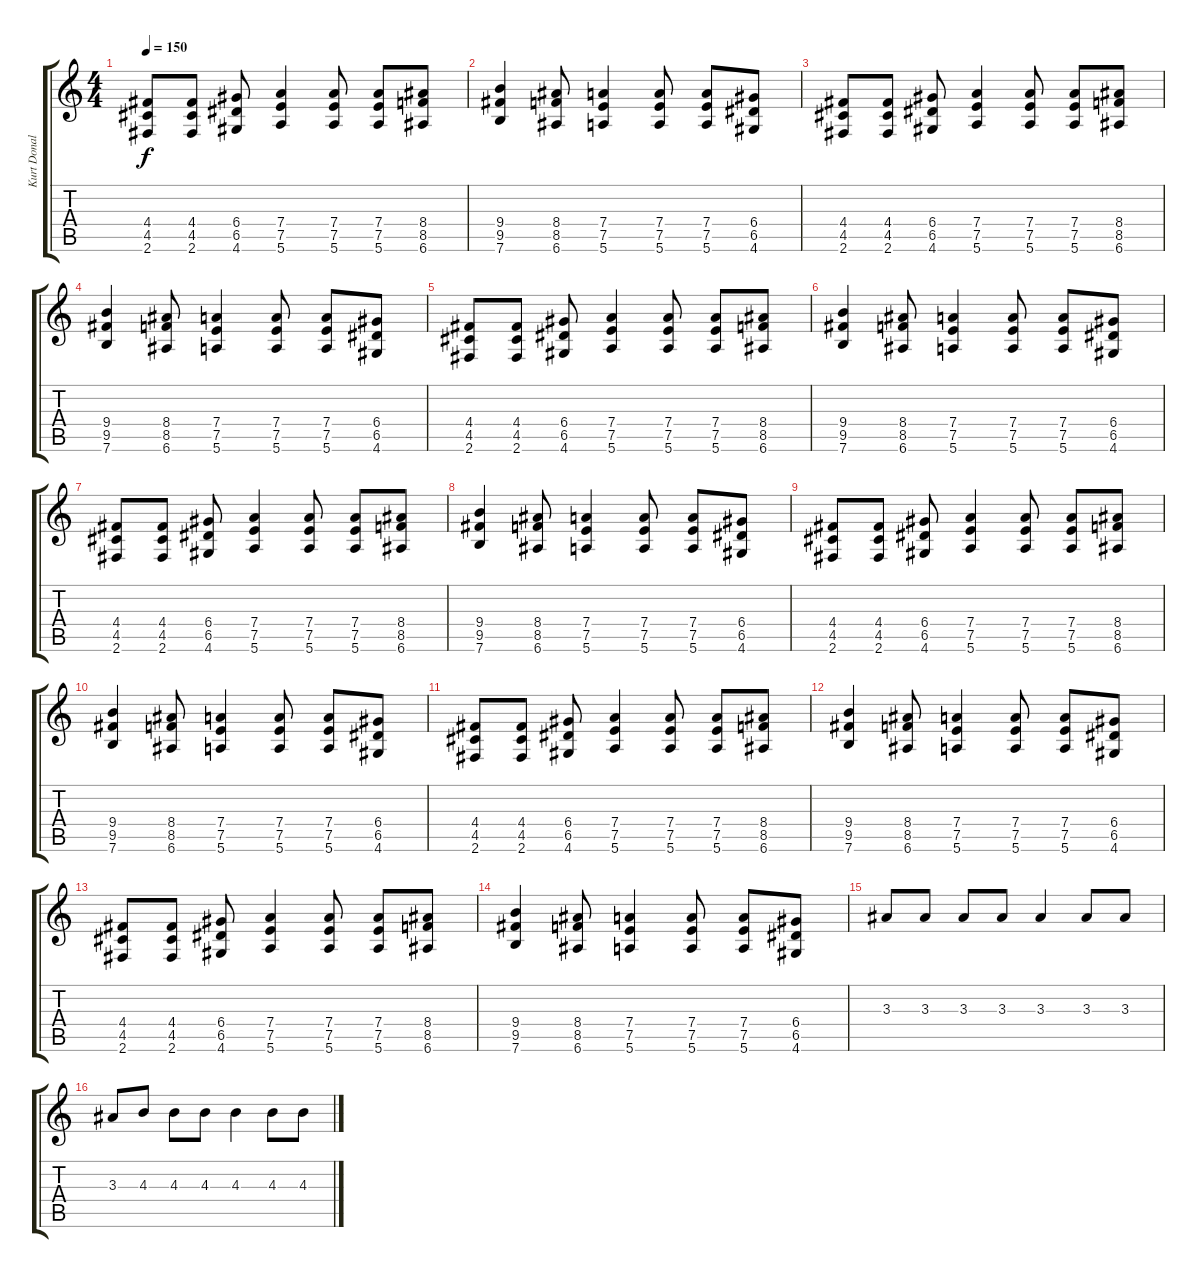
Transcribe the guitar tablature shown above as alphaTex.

\track ("Kurt Donald Cobain (Guitar)" "Kurt Donal") {instrument electricguitarclean}
\staff {score tabs}
\tuning (E4 B3 G3 D3 A2 E2) {hide}
\ts (4 4)
\tempo 150
\clef g2
\ks c
(4.4 4.5 2.6).8{dy f} (4.4 4.5 2.6).8 (6.4 6.5 4.6).8 (7.4 7.5 5.6).4 (7.4 7.5 5.6).8 (7.4 7.5 5.6).8 (8.4 8.5 6.6).8 |
(9.4 9.5 7.6).4 (8.4 8.5 6.6).8 (7.4 7.5 5.6).4 (7.4 7.5 5.6).8 (7.4 7.5 5.6).8 (6.4 6.5 4.6).8 |
(4.4 4.5 2.6).8 (4.4 4.5 2.6).8 (6.4 6.5 4.6).8 (7.4 7.5 5.6).4 (7.4 7.5 5.6).8 (7.4 7.5 5.6).8 (8.4 8.5 6.6).8 |
(9.4 9.5 7.6).4 (8.4 8.5 6.6).8 (7.4 7.5 5.6).4 (7.4 7.5 5.6).8 (7.4 7.5 5.6).8 (6.4 6.5 4.6).8 |
(4.4 4.5 2.6).8 (4.4 4.5 2.6).8 (6.4 6.5 4.6).8 (7.4 7.5 5.6).4 (7.4 7.5 5.6).8 (7.4 7.5 5.6).8 (8.4 8.5 6.6).8 |
(9.4 9.5 7.6).4 (8.4 8.5 6.6).8 (7.4 7.5 5.6).4 (7.4 7.5 5.6).8 (7.4 7.5 5.6).8 (6.4 6.5 4.6).8 |
(4.4 4.5 2.6).8 (4.4 4.5 2.6).8 (6.4 6.5 4.6).8 (7.4 7.5 5.6).4 (7.4 7.5 5.6).8 (7.4 7.5 5.6).8 (8.4 8.5 6.6).8 |
(9.4 9.5 7.6).4 (8.4 8.5 6.6).8 (7.4 7.5 5.6).4 (7.4 7.5 5.6).8 (7.4 7.5 5.6).8 (6.4 6.5 4.6).8 |
(4.4 4.5 2.6).8 (4.4 4.5 2.6).8 (6.4 6.5 4.6).8 (7.4 7.5 5.6).4 (7.4 7.5 5.6).8 (7.4 7.5 5.6).8 (8.4 8.5 6.6).8 |
(9.4 9.5 7.6).4 (8.4 8.5 6.6).8 (7.4 7.5 5.6).4 (7.4 7.5 5.6).8 (7.4 7.5 5.6).8 (6.4 6.5 4.6).8 |
(4.4 4.5 2.6).8 (4.4 4.5 2.6).8 (6.4 6.5 4.6).8 (7.4 7.5 5.6).4 (7.4 7.5 5.6).8 (7.4 7.5 5.6).8 (8.4 8.5 6.6).8 |
(9.4 9.5 7.6).4 (8.4 8.5 6.6).8 (7.4 7.5 5.6).4 (7.4 7.5 5.6).8 (7.4 7.5 5.6).8 (6.4 6.5 4.6).8 |
(4.4 4.5 2.6).8 (4.4 4.5 2.6).8 (6.4 6.5 4.6).8 (7.4 7.5 5.6).4 (7.4 7.5 5.6).8 (7.4 7.5 5.6).8 (8.4 8.5 6.6).8 |
(9.4 9.5 7.6).4 (8.4 8.5 6.6).8 (7.4 7.5 5.6).4 (7.4 7.5 5.6).8 (7.4 7.5 5.6).8 (6.4 6.5 4.6).8 |
3.3.8{instrument distortionguitar} 3.3.8 3.3.8 3.3.8 3.3.4 3.3.8 3.3.8 |
3.3.8 4.3.8 4.3.8 4.3.8 4.3.4 4.3.8 4.3.8
